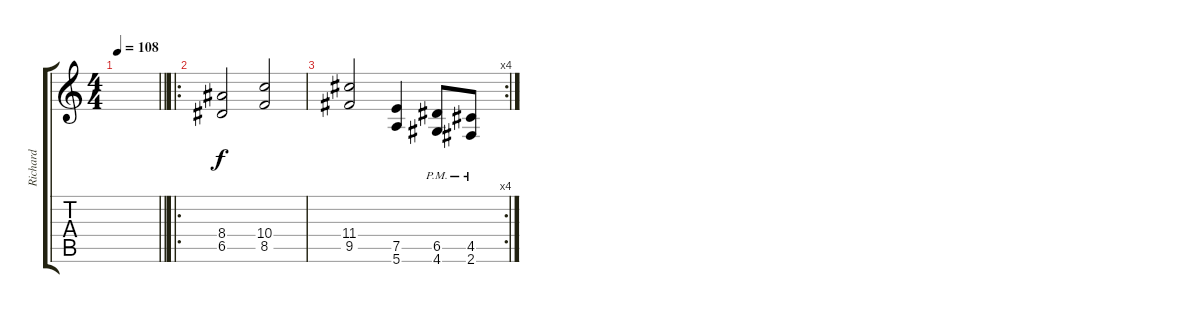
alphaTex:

\track ("Richard" "Richard") {instrument distortionguitar}
\staff {score tabs}
\tuning (E4 B3 G3 D3 A2 E2) {hide}
\ts (4 4)
\tempo 108
\clef g2
\barLineRight lightlight
\ks c
|
\ro
(8.4 6.5).2 (10.4 8.5).2 |
\rc 4
(11.4 9.5).2 (7.5 5.6).4 (6.5{pm} 4.6{pm}).8 (4.5{pm} 2.6{pm}).8
